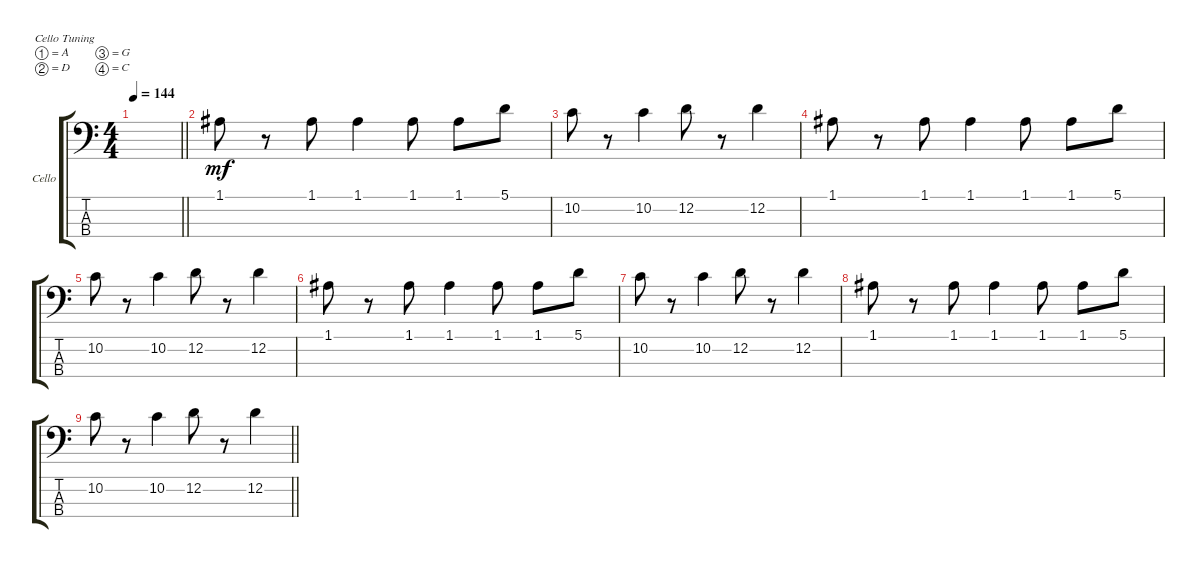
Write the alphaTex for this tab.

\bracketExtendMode groupsimilarinstruments
\firstSystemTrackNameOrientation horizontal
\otherSystemsTrackNameOrientation horizontal
\track ("Cello" "Cello") {instrument cello}
\staff {score tabs}
\tuning (A3 D3 G2 C2)
\ts (4 4)
\tempo 144
\clef f4
\barLineRight lightlight
\ks c
|
1.1.8{dy mf} r.8 1.1.8 1.1.4 1.1.8 1.1.8 5.1.8 |
10.2.8 r.8 10.2.4 12.2.8 r.8 12.2.4 |
1.1.8 r.8 1.1.8 1.1.4 1.1.8 1.1.8 5.1.8 |
10.2.8 r.8 10.2.4 12.2.8 r.8 12.2.4 |
1.1.8 r.8 1.1.8 1.1.4 1.1.8 1.1.8 5.1.8 |
10.2.8 r.8 10.2.4 12.2.8 r.8 12.2.4 |
1.1.8 r.8 1.1.8 1.1.4 1.1.8 1.1.8 5.1.8 |
\barLineRight lightlight
10.2.8 r.8 10.2.4 12.2.8 r.8 12.2.4
